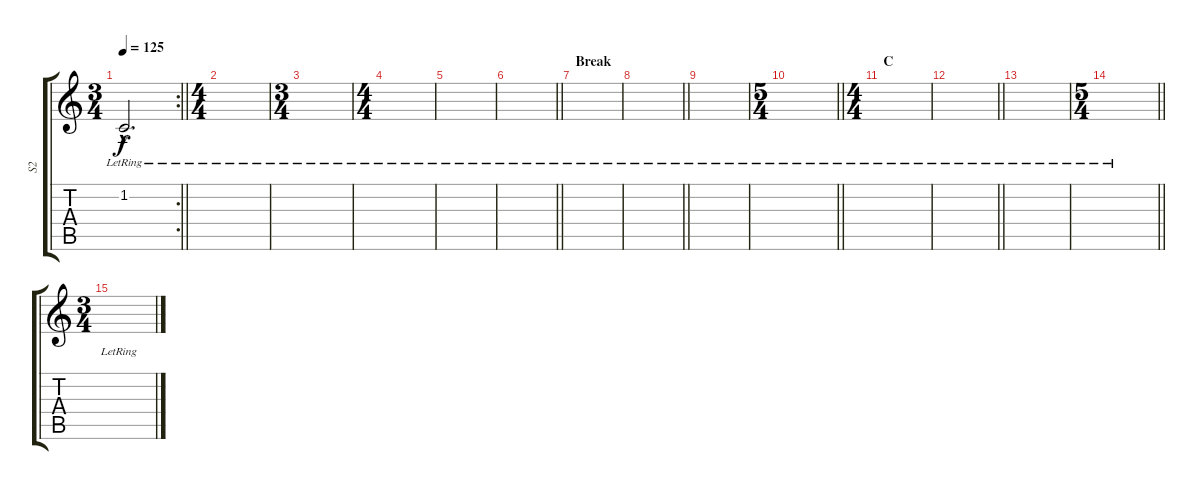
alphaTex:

\track ("S2" "S2") {instrument stringensemble2}
\staff {score tabs}
\tuning (E4 B3 G3 D3 A2 D2) {hide}
\rc 2
\ts (3 4)
\tempo 125
\clef g2
\barLineRight lightlight
\ks c
1.2{hac lr}.2{d dy f} |
\ts (4 4)
\section ("" "")
|
\ts (3 4)
|
\ts (4 4)
|
|
\barLineRight lightlight
|
\section ("" "Break")
|
\barLineRight lightlight
|
|
\ts (5 4)
\barLineRight lightlight
|
\ts (4 4)
\section ("" "C")
|
\barLineRight lightlight
|
|
\ts (5 4)
\barLineRight lightlight
|
\ts (3 4)
\section ("" "")
